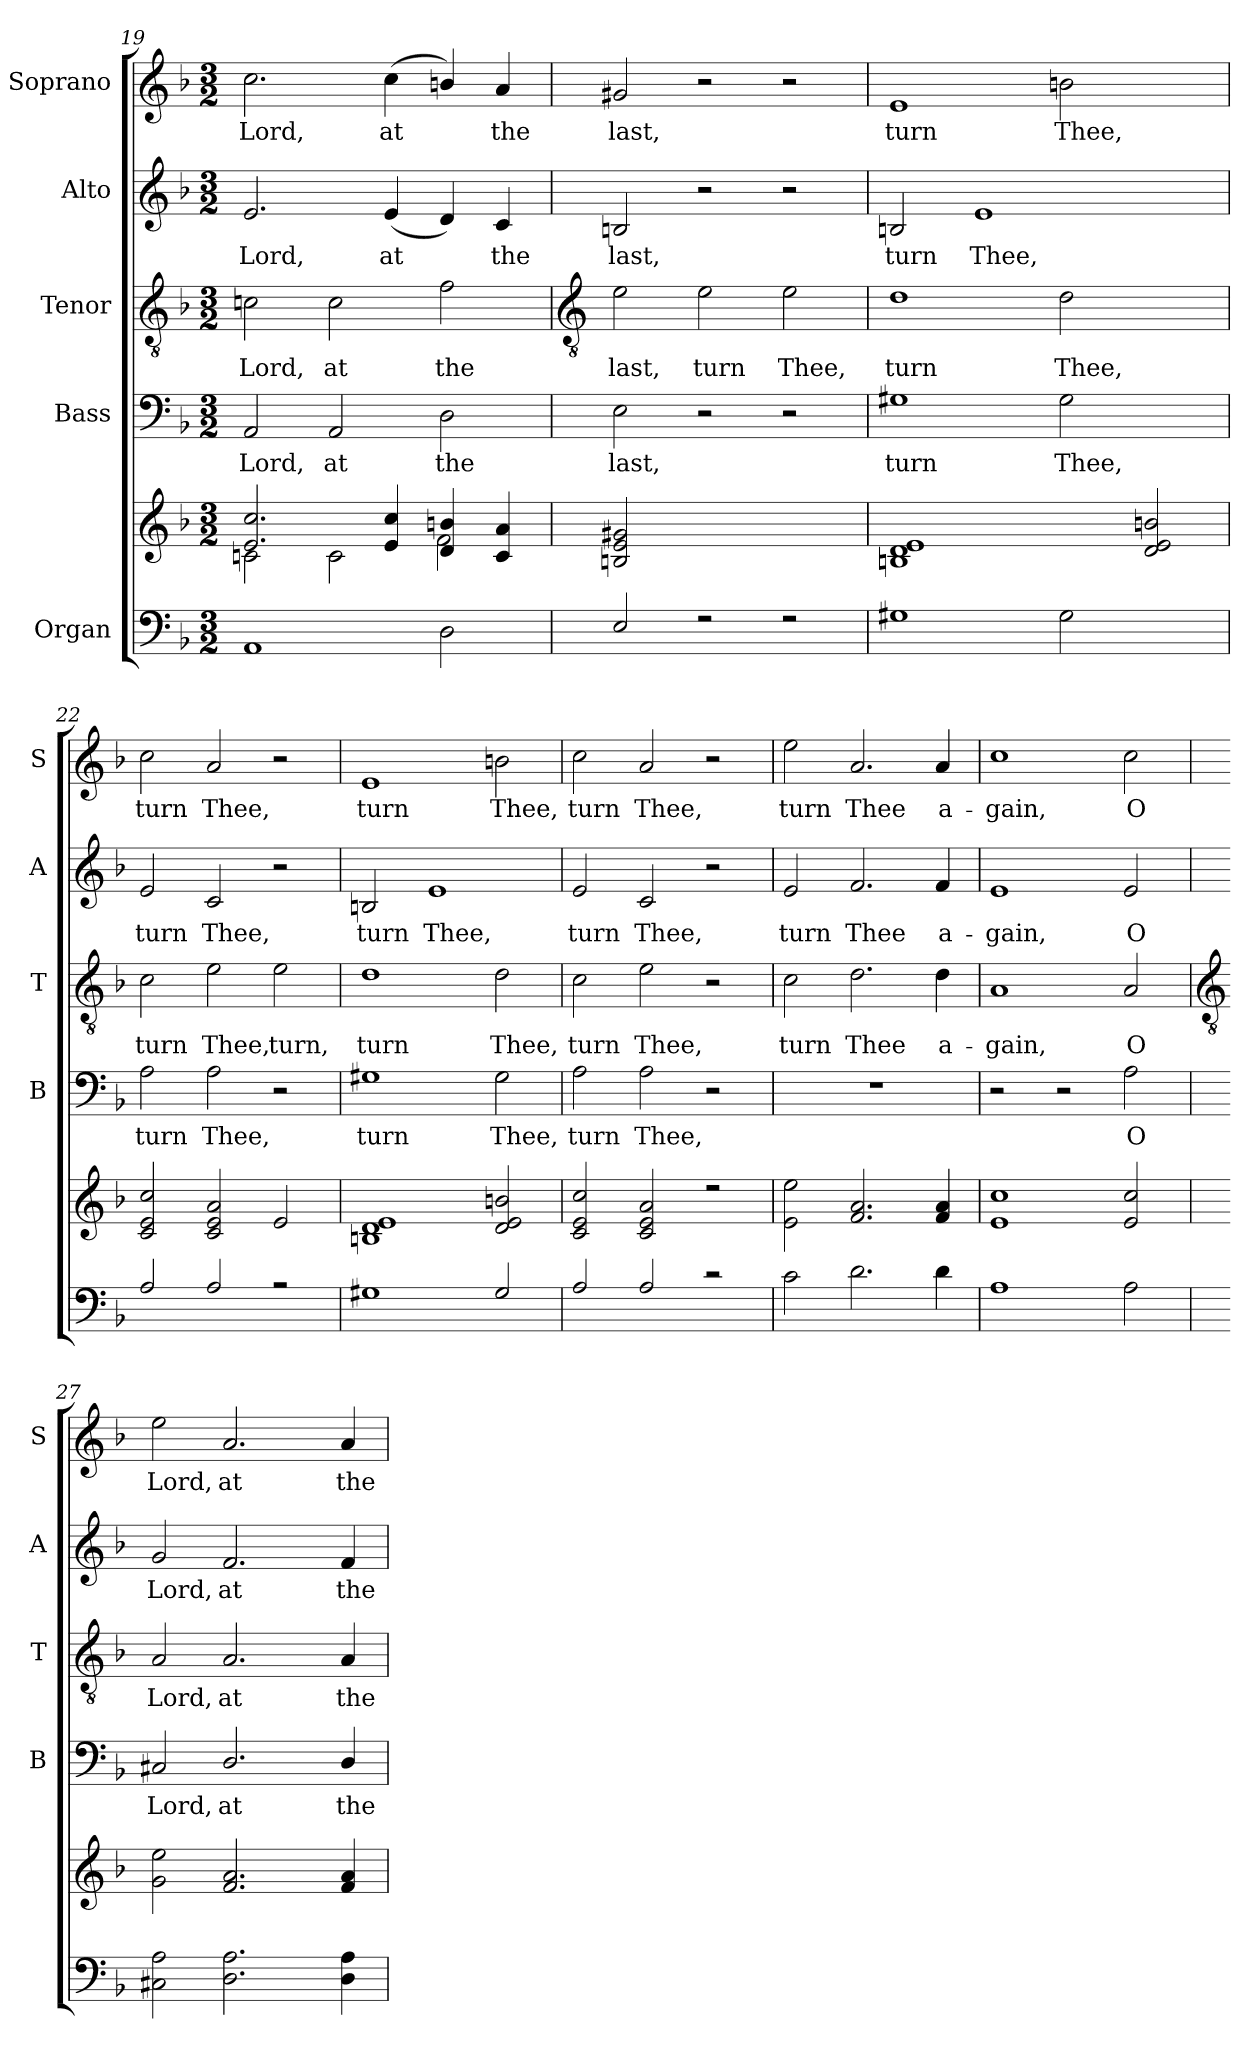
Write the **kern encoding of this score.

**kern	**kern	**kern	**text	**kern	**text	**kern	**text	**kern	**text
*part5	*part5	*part4	*part4	*part3	*part3	*part2	*part2	*part1	*part1
*staff6	*staff5	*staff4	*staff4	*staff3	*staff3	*staff2	*staff2	*staff1	*staff1
*I"Organ	*	*I"Bass	*	*I"Tenor	*	*I"Alto	*	*I"Soprano	*
*	*	*I'B	*	*I'T	*	*I'A	*	*I'S	*
*clefF4	*clefG2	*clefF4	*	*clefGv2	*	*clefG2	*	*clefG2	*
*k[b-]	*k[b-]	*k[b-]	*	*k[b-]	*	*k[b-]	*	*k[b-]	*
*F:	*F:	*F:	*	*F:	*	*F:	*	*F:	*
*M3/2	*M3/2	*M3/2	*	*M3/2	*	*M3/2	*	*M3/2	*
=19	=19	=19	=19	=19	=19	=19	=19	=19	=19
*^	*^	*	*	*	*	*	*	*	*
!	!	!	!	!	!LO:LY:b	!	!LO:LY:b	!	!LO:LY:b	!	!LO:LY:b
1.ryy	1AA\	2.e/ 2.cc/	2cn\	2AA	Lord,	2cn	Lord,	2.e	Lord,	2.cc	Lord,
!	!	!	!	!	!LO:LY:b	!	!LO:LY:b	!	!	!	!
.	.	.	2c\	2AA	at	2c	at	.	.	.	.
!	!	!	!	!	!	!	!	!	!LO:LY:b	!	!LO:LY:b
.	.	4e/ 4cc/	.	.	.	.	.	(<4e	at	(<4cc	at
!	!	!	!	!	!LO:LY:b	!	!LO:LY:b	!	!	!	!
.	2D\	4d/ 4bn/	2f\	2D	the	2f	the	4d)	.	4bn/)	.
!	!	!	!	!	!	!	!	!	!LO:LY:b	!	!LO:LY:b
.	.	4c/ 4a/	.	.	.	.	.	4c	the	4a	the
!!LO:LB:g=z
=20	=20	=20	=20	=20	=20	=20	=20	=20	=20	=20	=20
*	*	*	*	*	*	*clefGv2	*	*	*	*	*
!	!LO:N:vis=1	!	!LO:N:vis=1	!	!LO:LY:b	!	!LO:LY:b	!	!LO:LY:b	!	!LO:LY:b
2E	1.ryy	2Bn 2e 2g#X	1.ryy	2E	last,	2e	last,	2Bn	last,	2g#X	last,
!	!	!	!	!	!	!	!LO:LY:b	!	!	!	!
2r	.	1ryy	.	2r	.	2e	turn	2r	.	2r	.
!	!	!	!	!	!	!	!LO:LY:b	!	!	!	!
2r	.	.	.	2r	.	2e	Thee,	2r	.	2r	.
=21	=21	=21	=21	=21	=21	=21	=21	=21	=21	=21	=21
!	!LO:N:vis=1	!	!LO:N:vis=1	!	!LO:LY:b	!	!LO:LY:b	!	!LO:LY:b	!	!LO:LY:b
1G#X	1.ryy	1Bn 1d 1e	1.ryy	1G#X	turn	1d	turn	2Bn	turn	1e	turn
!	!	!	!	!	!	!	!	!	!LO:LY:b	!	!
.	.	.	.	.	.	.	.	1e	Thee,	.	.
!	!	!	!	!	!LO:LY:b	!	!LO:LY:b	!	!	!	!LO:LY:b
2G#	.	2ryy	.	2G#	Thee,	2d	Thee,	.	.	2bn	Thee,
2ryy	2ryy	2d 2e 2bn	2ryy	2ryy	.	2ryy	.	2ryy	.	2ryy	.
=22	=22	=22	=22	=22	=22	=22	=22	=22	=22	=22	=22
!	!LO:N:vis=1	!	!LO:N:vis=1	!	!LO:LY:b	!	!LO:LY:b	!	!LO:LY:b	!	!LO:LY:b
2A	1.ryy	2c 2e 2cc	1.ryy	2A	turn	2c	turn	2e	turn	2cc	turn
!	!	!	!	!	!LO:LY:b	!	!LO:LY:b	!	!LO:LY:b	!	!LO:LY:b
2A	.	2c 2e 2a	.	2A	Thee,	2e	Thee,	2c	Thee,	2a	Thee,
!	!	!	!	!	!	!	!LO:LY:b	!	!	!	!
2r	.	2e	.	2r	.	2e	turn,	2r	.	2r	.
=23	=23	=23	=23	=23	=23	=23	=23	=23	=23	=23	=23
!	!LO:N:vis=1	!	!LO:N:vis=1	!	!LO:LY:b	!	!LO:LY:b	!	!LO:LY:b	!	!LO:LY:b
1G#X	1.ryy	1Bn 1d 1e	1.ryy	1G#X	turn	1d	turn	2Bn	turn	1e	turn
!	!	!	!	!	!	!	!	!	!LO:LY:b	!	!
.	.	.	.	.	.	.	.	1e	Thee,	.	.
!	!	!	!	!	!LO:LY:b	!	!LO:LY:b	!	!	!	!LO:LY:b
2G#	.	2d 2e 2bn	.	2G#	Thee,	2d	Thee,	.	.	2bn	Thee,
=24	=24	=24	=24	=24	=24	=24	=24	=24	=24	=24	=24
!	!LO:N:vis=1	!	!LO:N:vis=1	!	!LO:LY:b	!	!LO:LY:b	!	!LO:LY:b	!	!LO:LY:b
2A	1.ryy	2c 2e 2cc	1.ryy	2A	turn	2c	turn	2e	turn	2cc	turn
!	!	!	!	!	!LO:LY:b	!	!LO:LY:b	!	!LO:LY:b	!	!LO:LY:b
2A	.	2c 2e 2a	.	2A	Thee,	2e	Thee,	2c	Thee,	2a	Thee,
2r	.	2r	.	2r	.	2r	.	2r	.	2r	.
=25	=25	=25	=25	=25	=25	=25	=25	=25	=25	=25	=25
!	!LO:N:vis=1	!	!LO:N:vis=1	!LO:N:vis=1	!	!	!LO:LY:b	!	!LO:LY:b	!	!LO:LY:b
2c\	1.ryy	2e\ 2ee\	1.ryy	1.r	.	2c	turn	2e	turn	2ee	turn
!	!	!	!	!	!	!	!LO:LY:b	!	!LO:LY:b	!	!LO:LY:b
2.d\	.	2.f 2.a	.	.	.	2.d	Thee	2.f	Thee	2.a	Thee
!	!	!	!	!	!	!	!LO:LY:b	!	!LO:LY:b	!	!LO:LY:b
4d\	.	4f 4a	.	.	.	4d	a-	4f	a-	4a	a-
=26	=26	=26	=26	=26	=26	=26	=26	=26	=26	=26	=26
!	!LO:N:vis=1	!	!LO:N:vis=1	!	!	!	!LO:LY:b	!	!LO:LY:b	!	!LO:LY:b
1A	1.ryy	1e 1cc	1.ryy	2r	.	1A	-gain,	1e	-gain,	1cc	-gain,
.	.	.	.	2r	.	.	.	.	.	.	.
!	!	!	!	!	!LO:LY:b	!	!LO:LY:b	!	!LO:LY:b	!	!LO:LY:b
2A\	.	2e 2cc	.	2A	O	2A	O	2e	O	2cc	O
!!LO:LB:g=z
=27	=27	=27	=27	=27	=27	=27	=27	=27	=27	=27	=27
*	*	*	*	*	*	*clefGv2	*	*	*	*	*
!	!	!	!	!	!LO:LY:b	!	!LO:LY:b	!	!LO:LY:b	!	!LO:LY:b
1ryy	2C#X\ 2A\	2g 2ee	1ryy	2C#X	Lord,	2A	Lord,	2g	Lord,	2ee	Lord,
!	!	!	!	!	!LO:LY:b	!	!LO:LY:b	!	!LO:LY:b	!	!LO:LY:b
.	2.D\ 2.A\	2.f 2.a	.	2.D/	at	2.A	at	2.f	at	2.a	at
4ryy	.	.	4ryy	.	.	.	.	.	.	.	.
!	!	!	!	!	!LO:LY:b	!	!LO:LY:b	!	!LO:LY:b	!	!LO:LY:b
4ryy	4D\ 4A\	4f 4a	4ryy	4D/	the	4A	the	4f	the	4a	the
*v	*v	*	*	*	*	*	*	*	*	*	*
*	*v	*v	*	*	*	*	*	*	*	*
=	=	=	=	=	=	=	=	=	=
*-	*-	*-	*-	*-	*-	*-	*-	*-	*-
